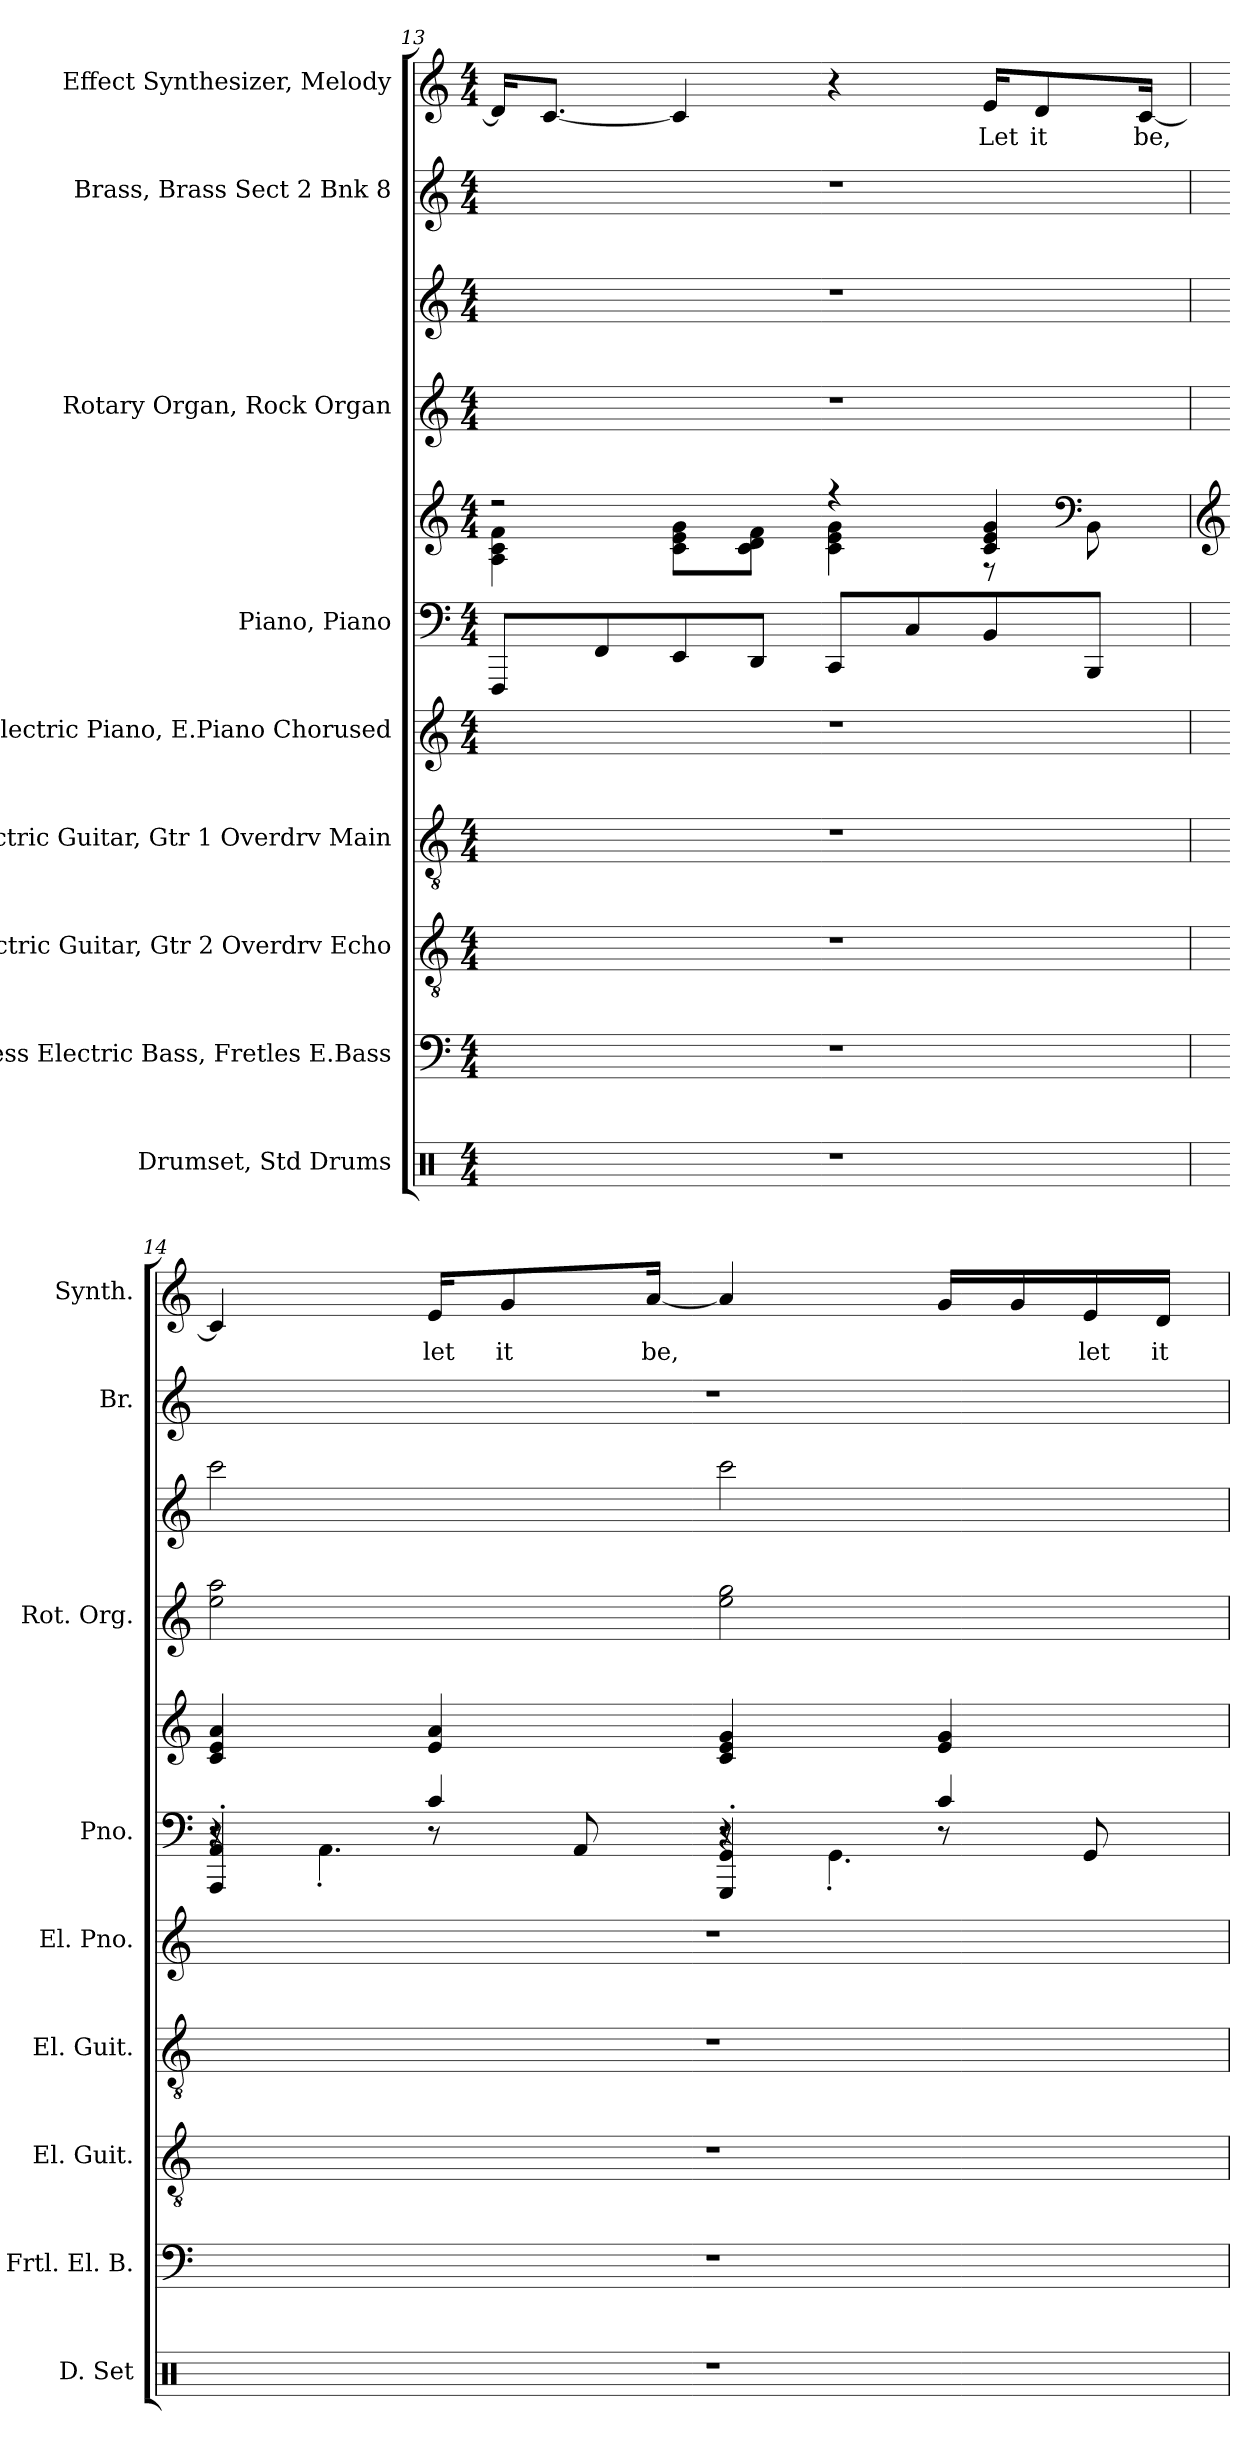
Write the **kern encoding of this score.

**kern	**kern	**kern	**kern	**kern	**kern	**kern	**kern	**kern	**kern	**kern	**text
*part9	*part8	*part7	*part6	*part5	*part4	*part4	*part3	*part3	*part2	*part1	*part1
*staff11	*staff10	*staff9	*staff8	*staff7	*staff6	*staff5	*staff4	*staff3	*staff2	*staff1	*staff1
*I"Drumset, Std Drums	*I"Fretless Electric Bass, Fretles E.Bass	*I"Electric Guitar, Gtr 2 Overdrv Echo	*I"Electric Guitar, Gtr 1 Overdrv Main	*I"Electric Piano, E.Piano Chorused	*I"Piano, Piano	*	*I"Rotary Organ, Rock Organ	*	*I"Brass, Brass Sect 2 Bnk 8	*I"Effect Synthesizer, Melody	*
*I'D. Set	*I'Frtl. El. B.	*I'El. Guit.	*I'El. Guit.	*I'El. Pno.	*I'Pno.	*	*I'Rot. Org.	*	*I'Br.	*I'Synth.	*
*clefX	*clefF4	*clefGv2	*clefGv2	*clefG2	*clefF4	*clefG2	*clefG2	*clefG2	*clefG2	*clefG2	*
*	*ITrd7c12	*	*	*	*	*	*	*	*	*	*
*k[]	*k[]	*k[]	*k[]	*k[]	*k[]	*k[]	*k[]	*k[]	*k[]	*k[]	*
*M4/4	*M4/4	*M4/4	*M4/4	*M4/4	*M4/4	*M4/4	*M4/4	*M4/4	*M4/4	*M4/4	*
=13	=13	=13	=13	=13	=13	=13	=13	=13	=13	=13	=13
*	*	*	*	*	*	*^	*	*	*	*	*
1r	1r	1r	1r	1r	8FFF/L	2r	4A\ 4c\ 4f\	1r	1r	1r	16d/KL]	.
.	.	.	.	.	.	.	.	.	.	.	[8.c/J	.
.	.	.	.	.	8FF/	.	.	.	.	.	.	.
.	.	.	.	.	8EE/	.	8c\ 8e\ 8g\L	.	.	.	4c/]	.
.	.	.	.	.	8DD/J	.	8c\ 8d\ 8f\J	.	.	.	.	.
.	.	.	.	.	8CC/L	4r	4c\ 4e\ 4g\	.	.	.	4r	.
.	.	.	.	.	8C/	.	.	.	.	.	.	.
!	!	!	!	!	!	!	!	!	!	!	!	!LO:LY:b
.	.	.	.	.	8BB/	4c/ 4e/ 4g/	8r	.	.	.	16e/KL	Let
!	!	!	!	!	!	!	!	!	!	!	!	!LO:LY:b
.	.	.	.	.	.	.	.	.	.	.	8d/	it
*	*	*	*	*	*	*clefF4	*	*	*	*	*	*
.	.	.	.	.	8BBB/J	.	8BB\	.	.	.	.	.
!	!	!	!	!	!	!	!	!	!	!	!	!LO:LY:b
.	.	.	.	.	.	.	.	.	.	.	[16c/Jk	be,
*	*	*	*	*	*	*v	*v	*	*	*	*	*
!!LO:PB:g=z
=14	=14	=14	=14	=14	=14	=14	=14	=14	=14	=14	=14
*	*	*	*	*	*	*clefG2	*	*	*	*	*
*	*	*	*	*	*^	*	*	*	*	*	*
*	*	*	*	*	*	*^	*	*	*	*	*	*
1r	1r	1r	1r	1r	4r	8r	4AAA/' 4AA/'	4c/ 4e/ 4a/	2ee\ 2aa\	2ccc\	1r	4c/]	.
.	.	.	.	.	.	4.AA'\	.	.	.	.	.	.	.
!	!	!	!	!	!	!	!	!	!	!	!	!	!LO:LY:b
.	.	.	.	.	4c/	.	8r	4e/ 4a/	.	.	.	16e/KL	let
!	!	!	!	!	!	!	!	!	!	!	!	!	!LO:LY:b
.	.	.	.	.	.	.	.	.	.	.	.	8g/	it
.	.	.	.	.	.	.	8AA/	.	.	.	.	.	.
!	!	!	!	!	!	!	!	!	!	!	!	!	!LO:LY:b
.	.	.	.	.	.	.	.	.	.	.	.	[16a/Jk	be,
.	.	.	.	.	4r	8r	4GGG/' 4GG/'	4c/ 4e/ 4g/	2ee\ 2gg\	2ccc\	.	4a/]	.
.	.	.	.	.	.	4.GG'\	.	.	.	.	.	.	.
.	.	.	.	.	4c/	.	8r	4e/ 4g/	.	.	.	16g/LL	.
.	.	.	.	.	.	.	.	.	.	.	.	16g/	.
!	!	!	!	!	!	!	!	!	!	!	!	!	!LO:LY:b
.	.	.	.	.	.	.	8GG/	.	.	.	.	16e/	let
!	!	!	!	!	!	!	!	!	!	!	!	!	!LO:LY:b
.	.	.	.	.	.	.	.	.	.	.	.	16d/JJ	it
*	*	*	*	*	*v	*v	*v	*	*	*	*	*	*
=	=	=	=	=	=	=	=	=	=	=	=
*-	*-	*-	*-	*-	*-	*-	*-	*-	*-	*-	*-
